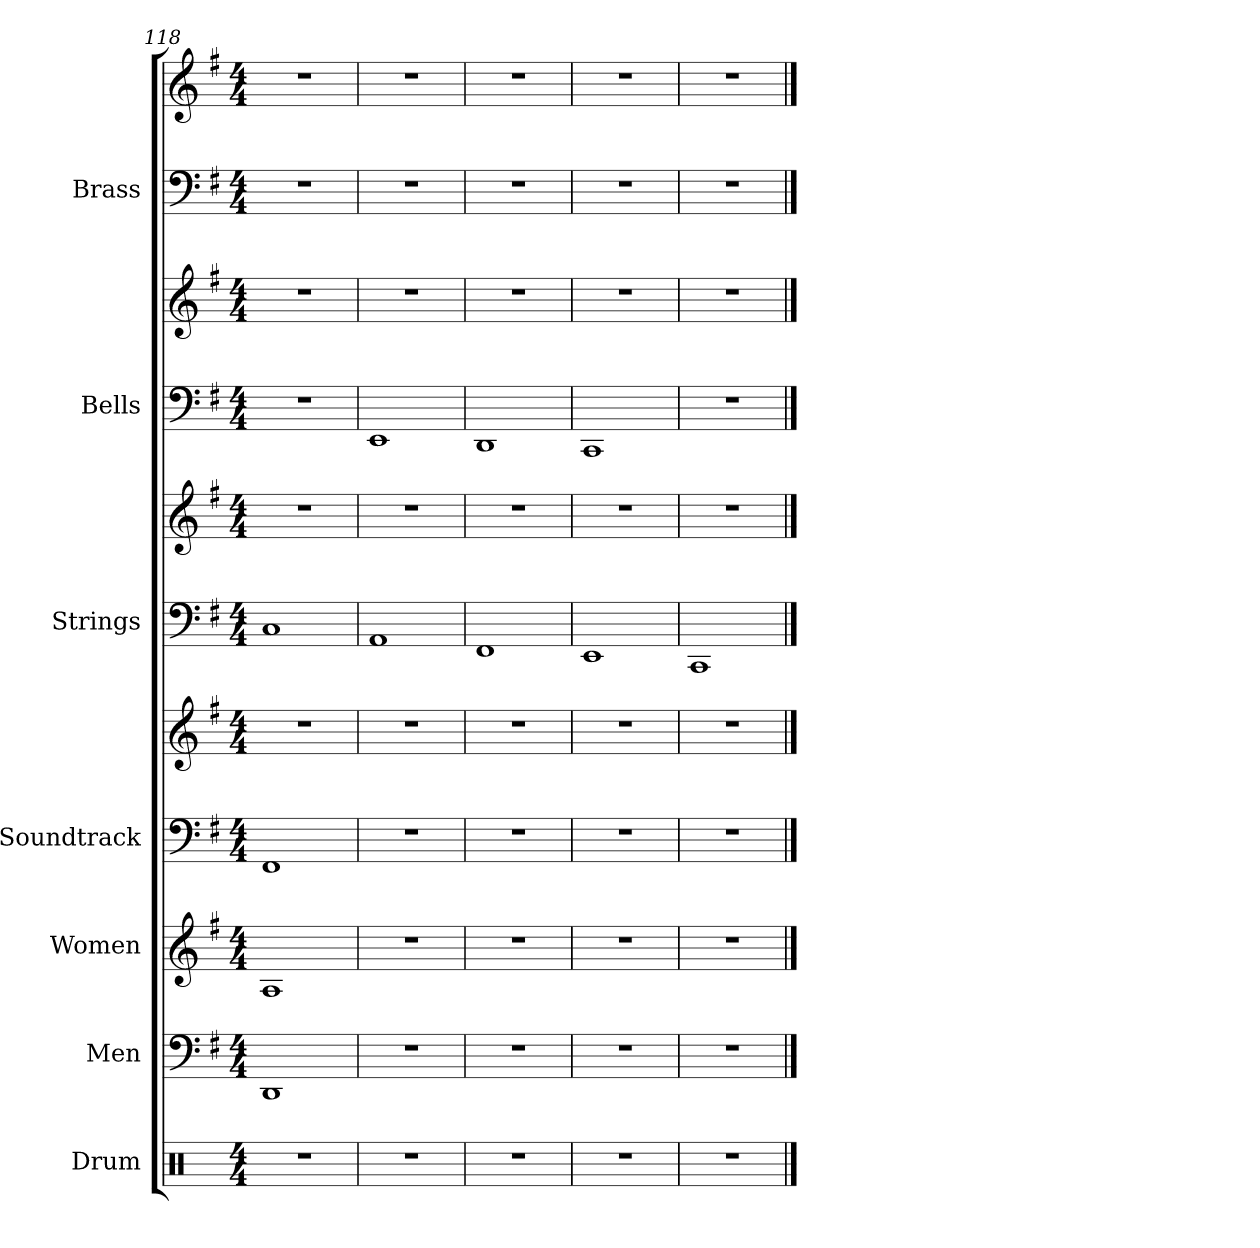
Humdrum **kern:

**kern	**kern	**kern	**kern	**kern	**kern	**kern	**kern	**kern	**kern	**kern
*part7	*part6	*part5	*part4	*part4	*part3	*part3	*part2	*part2	*part1	*part1
*staff11	*staff10	*staff9	*staff8	*staff7	*staff6	*staff5	*staff4	*staff3	*staff2	*staff1
*I"Drum	*I"Men	*I"Women	*I"Soundtrack	*	*I"Strings	*	*I"Bells	*	*I"Brass	*
*I'Drum	*I'M.	*I'W.	*I'Soundtrack	*	*I'Strings	*	*I'Bells	*	*I'Brass	*
*clefX	*clefF4	*clefG2	*clefF4	*clefG2	*clefF4	*clefG2	*clefF4	*clefG2	*clefF4	*clefG2
*k[]	*k[f#]	*k[f#]	*k[f#]	*k[f#]	*k[f#]	*k[f#]	*k[f#]	*k[f#]	*k[f#]	*k[f#]
*M4/4	*M4/4	*M4/4	*M4/4	*M4/4	*M4/4	*M4/4	*M4/4	*M4/4	*M4/4	*M4/4
=118	=118	=118	=118	=118	=118	=118	=118	=118	=118	=118
1r	1DD	1A	1FF#	1r	1C	1r	1r	1r	1r	1r
=119	=119	=119	=119	=119	=119	=119	=119	=119	=119	=119
1r	1r	1r	1r	1r	1AA	1r	1EE	1r	1r	1r
=120	=120	=120	=120	=120	=120	=120	=120	=120	=120	=120
1r	1r	1r	1r	1r	1FF#	1r	1DD	1r	1r	1r
!!LO:PB:g=z
=121	=121	=121	=121	=121	=121	=121	=121	=121	=121	=121
1r	1r	1r	1r	1r	1EE	1r	1CC	1r	1r	1r
=122	=122	=122	=122	=122	=122	=122	=122	=122	=122	=122
1r	1r	1r	1r	1r	1CC	1r	1r	1r	1r	1r
==	==	==	==	==	==	==	==	==	==	==
*-	*-	*-	*-	*-	*-	*-	*-	*-	*-	*-
